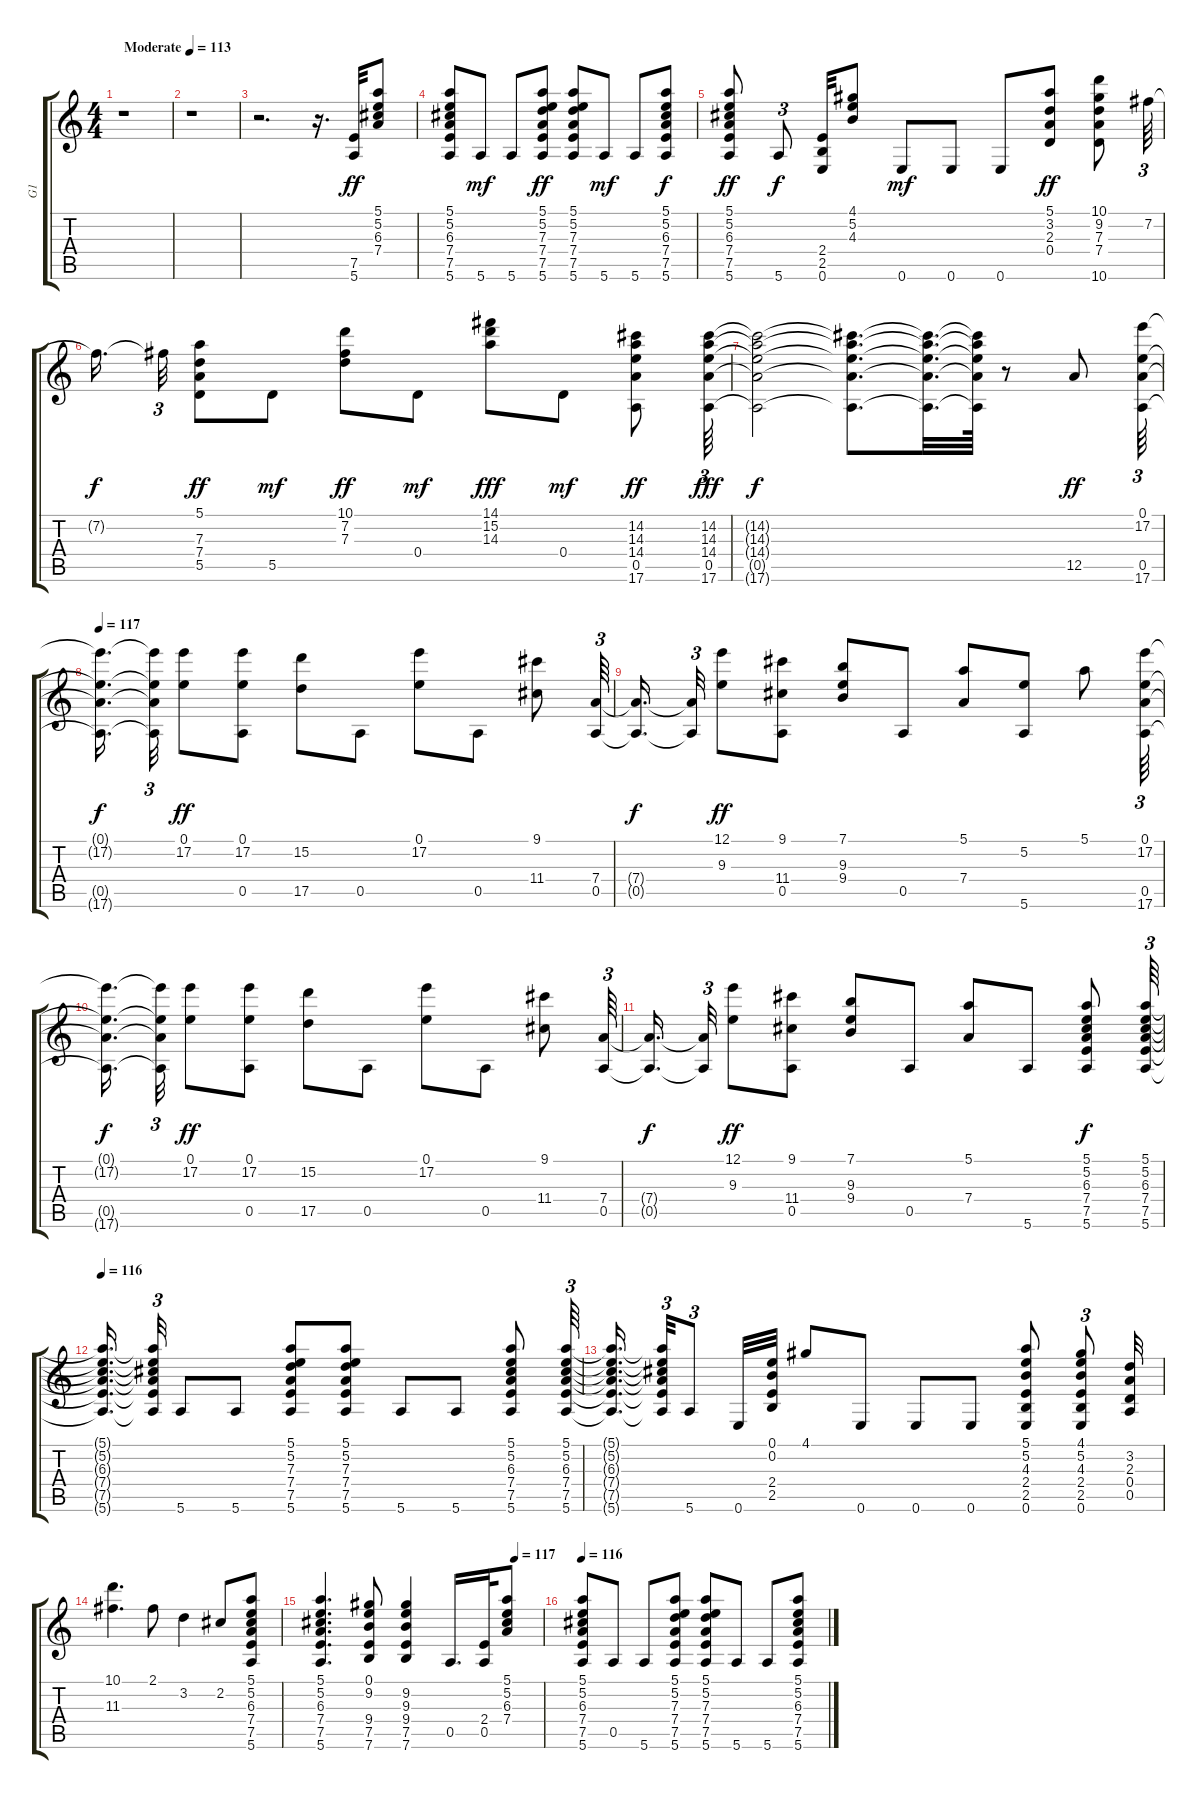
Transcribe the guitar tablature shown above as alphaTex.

\track ("G1" "G1") {instrument acousticguitarsteel}
\staff {score tabs}
\tuning (E4 B3 G3 D3 A2 E2) {hide}
\ts (4 4)
\tempo (113 "Moderate")
\clef g2
\ks c
r.1{dy ff instrument acousticguitarsteel} |
r.1 |
r.2{d} r.16{d} (7.5 5.6).32 (5.1 5.2 6.3 7.4).8 |
(5.1 5.2 6.3 7.4 7.5 5.6).8 5.6.8{dy mf} 5.6.8 (5.1 5.2 7.3 7.4 7.5 5.6).8{dy ff} (5.1 5.2 7.3 7.4 7.5 5.6).8 5.6.8{dy mf} 5.6.8 (5.1 5.2 6.3 7.4 7.5 5.6).8{dy f} |
(5.1 5.2 6.3 7.4 7.5 5.6).8{dy ff} 5.6.8{tu (3 2) dy f} (2.4 2.5 0.6).32 (4.1 5.2 4.3).8 0.6.8{dy mf} 0.6.8 0.6.8 (5.1 3.2 2.3 0.4).8{dy ff} (10.1 9.2 7.3 7.4 10.6).8 7.2.64{tu (3 2)} |
7.2{t}.16{d dy f beam splitsecondary} 7.2{t}.32{tu (3 2)} (5.1 7.3 7.4 5.5).8{dy ff} 5.5.8{dy mf} (10.1 7.2 7.3).8{dy ff} 0.4.8{dy mf} (14.1 15.2 14.3).8{dy fff} 0.4.8{dy mf} (14.2 14.3 14.4 0.5 17.6).8{dy ff} (14.2 14.3 14.4 0.5 17.6).64{tu (3 2) dy fff} |
(14.2{t} 14.3{t} 14.4{t} 0.5{t} 17.6{t}).2{dy f} (14.2{t} 14.3{t} 14.4{t} 0.5{t} 17.6{t}).8{d} (14.2{t} 14.3{t} 14.4{t} 0.5{t} 17.6{t}).32{d} (14.2{t} 14.3{t} 14.4{t} 0.5{t} 17.6{t}).64 r.8 12.5.8{dy ff} (0.1 17.2 0.5 17.6).64{tu (3 2)} |
\tempo 117
(0.1{t} 17.2{t} 0.5{t} 17.6{t}).16{d dy f beam splitsecondary} (0.1{t} 17.2{t} 0.5{t} 17.6{t}).32{tu (3 2)} (0.1 17.2).8{dy ff} (0.1 17.2 0.5).8 (15.2 17.5).8 0.5.8 (0.1 17.2).8 0.5.8 (9.1 11.4).8 (7.4 0.5).64{tu (3 2)} |
(7.4{t} 0.5{t}).16{d dy f beam splitsecondary} (7.4{t} 0.5{t}).32{tu (3 2)} (12.1 9.3).8{dy ff} (9.1 11.4 0.5).8 (7.1 9.3 9.4).8 0.5.8 (5.1 7.4).8 (5.2 5.6).8 5.1.8 (0.1 17.2 0.5 17.6).64{tu (3 2)} |
(0.1{t} 17.2{t} 0.5{t} 17.6{t}).16{d dy f beam splitsecondary} (0.1{t} 17.2{t} 0.5{t} 17.6{t}).32{tu (3 2)} (0.1 17.2).8{dy ff} (0.1 17.2 0.5).8 (15.2 17.5).8 0.5.8 (0.1 17.2).8 0.5.8 (9.1 11.4).8 (7.4 0.5).64{tu (3 2)} |
(7.4{t} 0.5{t}).16{d dy f beam splitsecondary} (7.4{t} 0.5{t}).32{tu (3 2)} (12.1 9.3).8{dy ff} (9.1 11.4 0.5).8 (7.1 9.3 9.4).8 0.5.8 (5.1 7.4).8 5.6.8 (5.1 5.2 6.3 7.4 7.5 5.6).8{dy f} (5.1 5.2 6.3 7.4 7.5 5.6).64{tu (3 2)} |
\tempo 116
(5.1{t} 5.2{t} 6.3{t} 7.4{t} 7.5{t} 5.6{t}).16{d beam splitsecondary} (5.1{t} 5.2{t} 6.3{t} 7.4{t} 7.5{t} 5.6{t}).32{tu (3 2)} 5.6.8 5.6.8 (5.1 5.2 7.3 7.4 7.5 5.6).8 (5.1 5.2 7.3 7.4 7.5 5.6).8 5.6.8 5.6.8 (5.1 5.2 6.3 7.4 7.5 5.6).8 (5.1 5.2 6.3 7.4 7.5 5.6).64{tu (3 2)} |
(5.1{t} 5.2{t} 6.3{t} 7.4{t} 7.5{t} 5.6{t}).16{d beam splitsecondary} (5.1{t} 5.2{t} 6.3{t} 7.4{t} 7.5{t} 5.6{t}).32{tu (3 2)} 5.6.8{tu (3 2)} 0.6.32 (0.1 0.2 2.4 2.5).32 4.1.8 0.6.8 0.6.8 0.6.8 (5.1 5.2 4.3 2.4 2.5 0.6).8 (4.1 5.2 4.3 2.4 2.5 0.6).8{tu (3 2)} (3.2 2.3 0.4 0.5).32 |
(10.1 11.3).4{d} 2.1.8 3.2.4 2.2.8 (5.1 5.2 6.3 7.4 7.5 5.6).8 |
\tempo (117 0.875)
(5.1 5.2 6.3 7.4 7.5 5.6).4{d} (0.1 9.2 9.4 7.5 7.6).8 (9.2 9.3 9.4 7.5 7.6).4 0.5.16{d} (2.4 0.5).32 (5.1 5.2 6.3 7.4).8 |
\tempo 116
(5.1 5.2 6.3 7.4 7.5 5.6).8 0.5.8 5.6.8 (5.1 5.2 7.3 7.4 7.5 5.6).8 (5.1 5.2 7.3 7.4 7.5 5.6).8 5.6.8 5.6.8 (5.1 5.2 6.3 7.4 7.5 5.6).8
